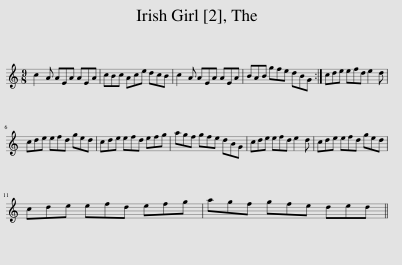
X:1
L:1/8
M:9/8
I:linebreak $
K:C
V:1 treble
V:1
 c2 A AEA AEA | cBc Ace dcB | c2 A AEA AEA | BAB gfe dBG :| cde efd e2 d |$ %5
 cde efd ged | cde efd efg | agf gfe dBG | cde efd e2 d | cde efd ged |$ %10
 cde efd efg | agf gfe ded || %12
